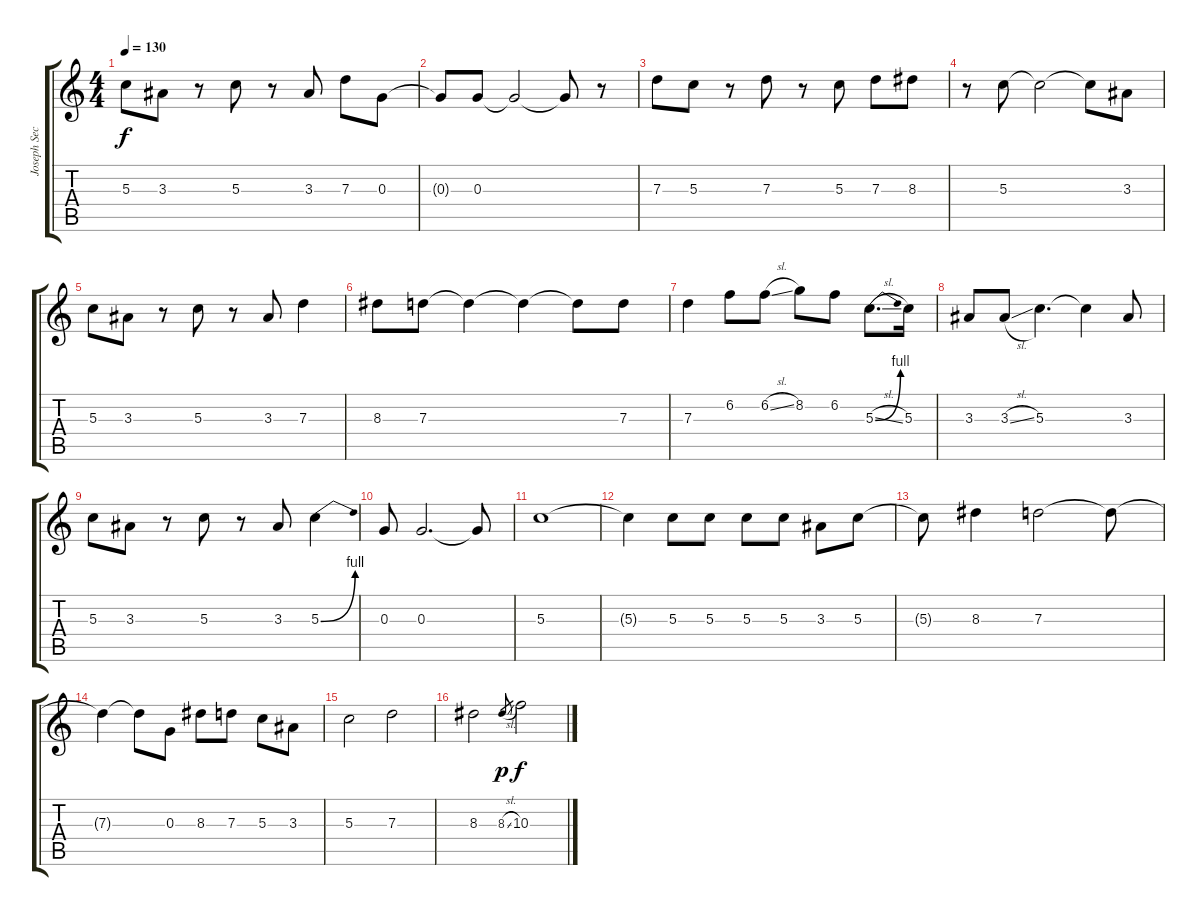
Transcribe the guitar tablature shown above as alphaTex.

\track ("Joseph Secchiaroli (Vocal)" "Joseph Sec") {instrument contrabass}
\staff {score tabs}
\tuning (E4 B3 G3 D3 A2 E2) {hide}
\ts (4 4)
\tempo 130
\clef g2
\ks c
5.3.8{dy f volume 16 instrument contrabass} 3.3.8 r.8 5.3.8 r.8 3.3.8 7.3.8 0.3.8 |
0.3{t}.8 0.3.8 0.3{t}.2 0.3{t}.8 r.8 |
7.3.8{volume 16 instrument contrabass} 5.3.8 r.8 7.3.8 r.8 5.3.8 7.3.8 8.3.8 |
r.8 5.3.8 5.3{t}.2 5.3{t}.8 3.3.8 |
5.3.8{volume 16 instrument contrabass} 3.3.8 r.8 5.3.8 r.8 3.3.8 7.3.4 |
8.3.8 7.3.8 7.3{t}.4 7.3{t}.4 7.3{t}.8 7.3.8 |
7.3.4 6.2.8 6.2{sl}.8 8.2.8 6.2.8 5.3{be (bend 0 0 60 4) sl}.8{d} 5.3.16 |
3.3.8 3.3{sl}.8 5.3.4{d} 5.3{t}.4 3.3.8 |
5.3.8 3.3.8 r.8 5.3.8 r.8 3.3.8 5.3{be (bend 0 0 60 4)}.4 |
0.3.8 0.3.2{d} 0.3{t}.8 |
5.3.1 |
5.3{t}.4 5.3.8 5.3.8 5.3.8 5.3.8 3.3.8 5.3.8 |
5.3{t}.8 8.3.4 7.3.2 7.3{t}.8 |
7.3{t}.4 7.3{t}.8 0.3.8 8.3.8 7.3.8 5.3.8 3.3.8 |
5.3.2 7.3.2 |
8.3.2 8.3{sl}.8{gr dy p} 10.3.2{dy f}
